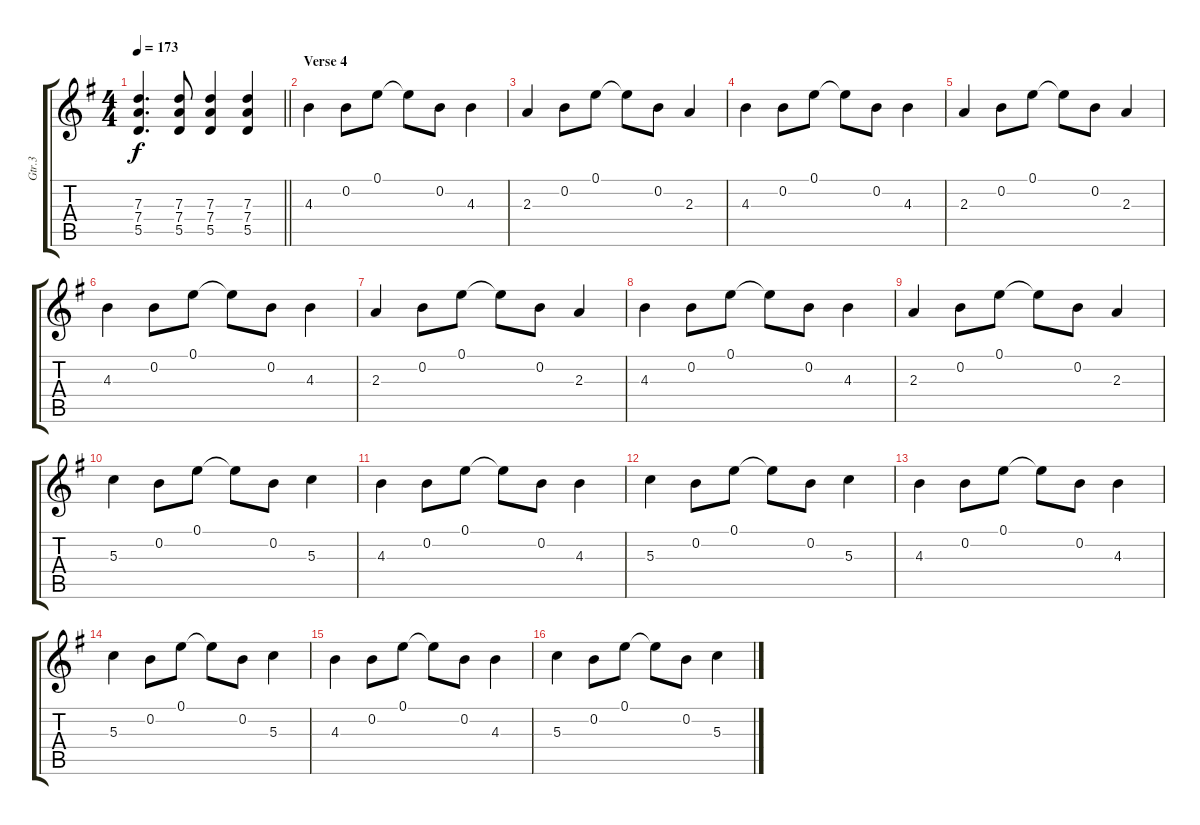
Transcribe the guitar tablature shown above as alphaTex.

\track ("Gtr.3" "Gtr.3") {instrument electricguitarclean}
\staff {score tabs}
\tuning (E4 B3 G3 D3 A2 E2) {hide}
\ts (4 4)
\tempo 173
\clef g2
\barLineRight lightlight
\ks g
(7.3 7.4 5.5).4{d dy f} (7.3 7.4 5.5).8 (7.3 7.4 5.5).4 (7.3 7.4 5.5).4 |
\section ("" "Verse 4")
4.3.4 0.2.8 0.1.8 0.1{t}.8 0.2.8 4.3.4 |
2.3.4 0.2.8 0.1.8 0.1{t}.8 0.2.8 2.3.4 |
4.3.4 0.2.8 0.1.8 0.1{t}.8 0.2.8 4.3.4 |
2.3.4 0.2.8 0.1.8 0.1{t}.8 0.2.8 2.3.4 |
4.3.4 0.2.8 0.1.8 0.1{t}.8 0.2.8 4.3.4 |
2.3.4 0.2.8 0.1.8 0.1{t}.8 0.2.8 2.3.4 |
4.3.4 0.2.8 0.1.8 0.1{t}.8 0.2.8 4.3.4 |
2.3.4 0.2.8 0.1.8 0.1{t}.8 0.2.8 2.3.4 |
5.3.4 0.2.8 0.1.8 0.1{t}.8 0.2.8 5.3.4 |
4.3.4 0.2.8 0.1.8 0.1{t}.8 0.2.8 4.3.4 |
5.3.4 0.2.8 0.1.8 0.1{t}.8 0.2.8 5.3.4 |
4.3.4 0.2.8 0.1.8 0.1{t}.8 0.2.8 4.3.4 |
5.3.4 0.2.8 0.1.8 0.1{t}.8 0.2.8 5.3.4 |
4.3.4 0.2.8 0.1.8 0.1{t}.8 0.2.8 4.3.4 |
5.3.4 0.2.8 0.1.8 0.1{t}.8 0.2.8 5.3.4
